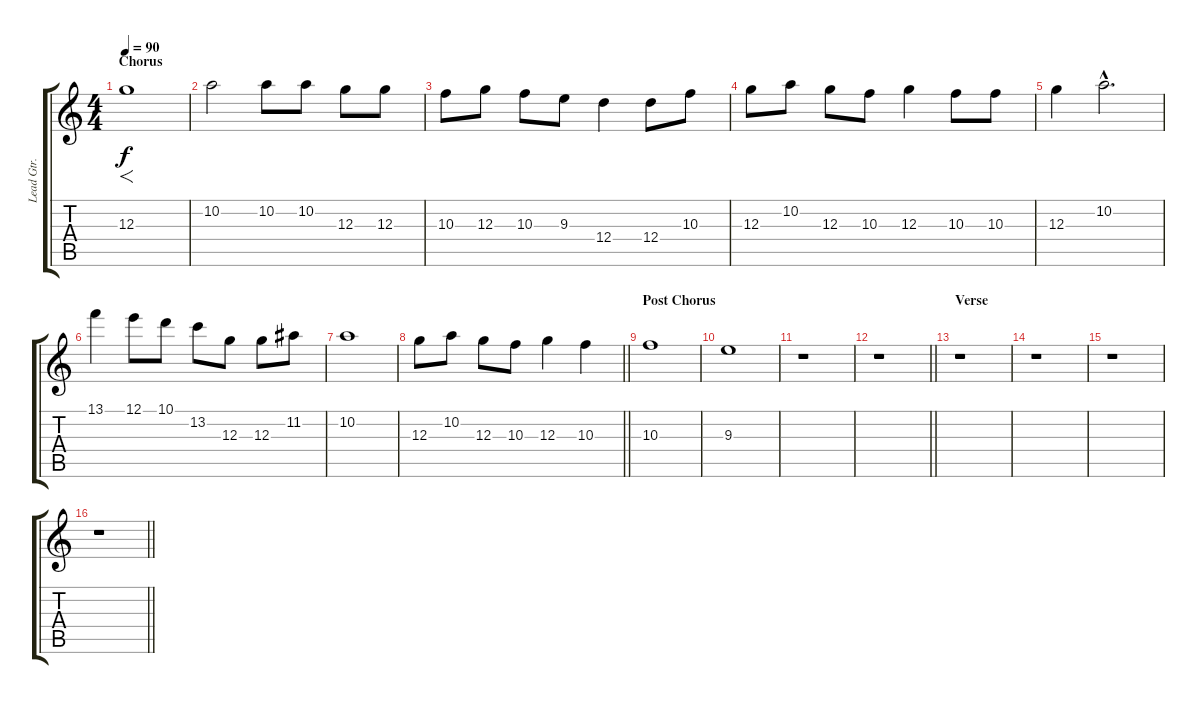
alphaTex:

\track ("Lead Gtr." "Lead Gtr.") {instrument electricguitarclean}
\staff {score tabs}
\tuning (E4 B3 G3 D3 A2 E2) {hide}
\ts (4 4)
\section ("" "Chorus")
\tempo 90
\clef g2
\ks c
12.3.1{f dy f volume 14} |
10.2.2 10.2.8 10.2.8 12.3.8 12.3.8 |
10.3.8 12.3.8 10.3.8 9.3.8 12.4.4 12.4.8 10.3.8 |
12.3.8 10.2.8 12.3.8 10.3.8 12.3.4 10.3.8 10.3.8 |
12.3.4 10.2{hac}.2{d} |
13.1.4 12.1.8 10.1.8 13.2.8 12.3.8 12.3.8 11.2.8 |
10.2.1 |
\barLineRight lightlight
12.3.8 10.2.8 12.3.8 10.3.8 12.3.4 10.3.4 |
\section ("" "Post Chorus")
10.3.1{volume 0} |
9.3.1 |
r.1 |
\barLineRight lightlight
r.1 |
\section ("" "Verse")
r.1{volume 13} |
r.1 |
r.1 |
\barLineRight lightlight
r.1
